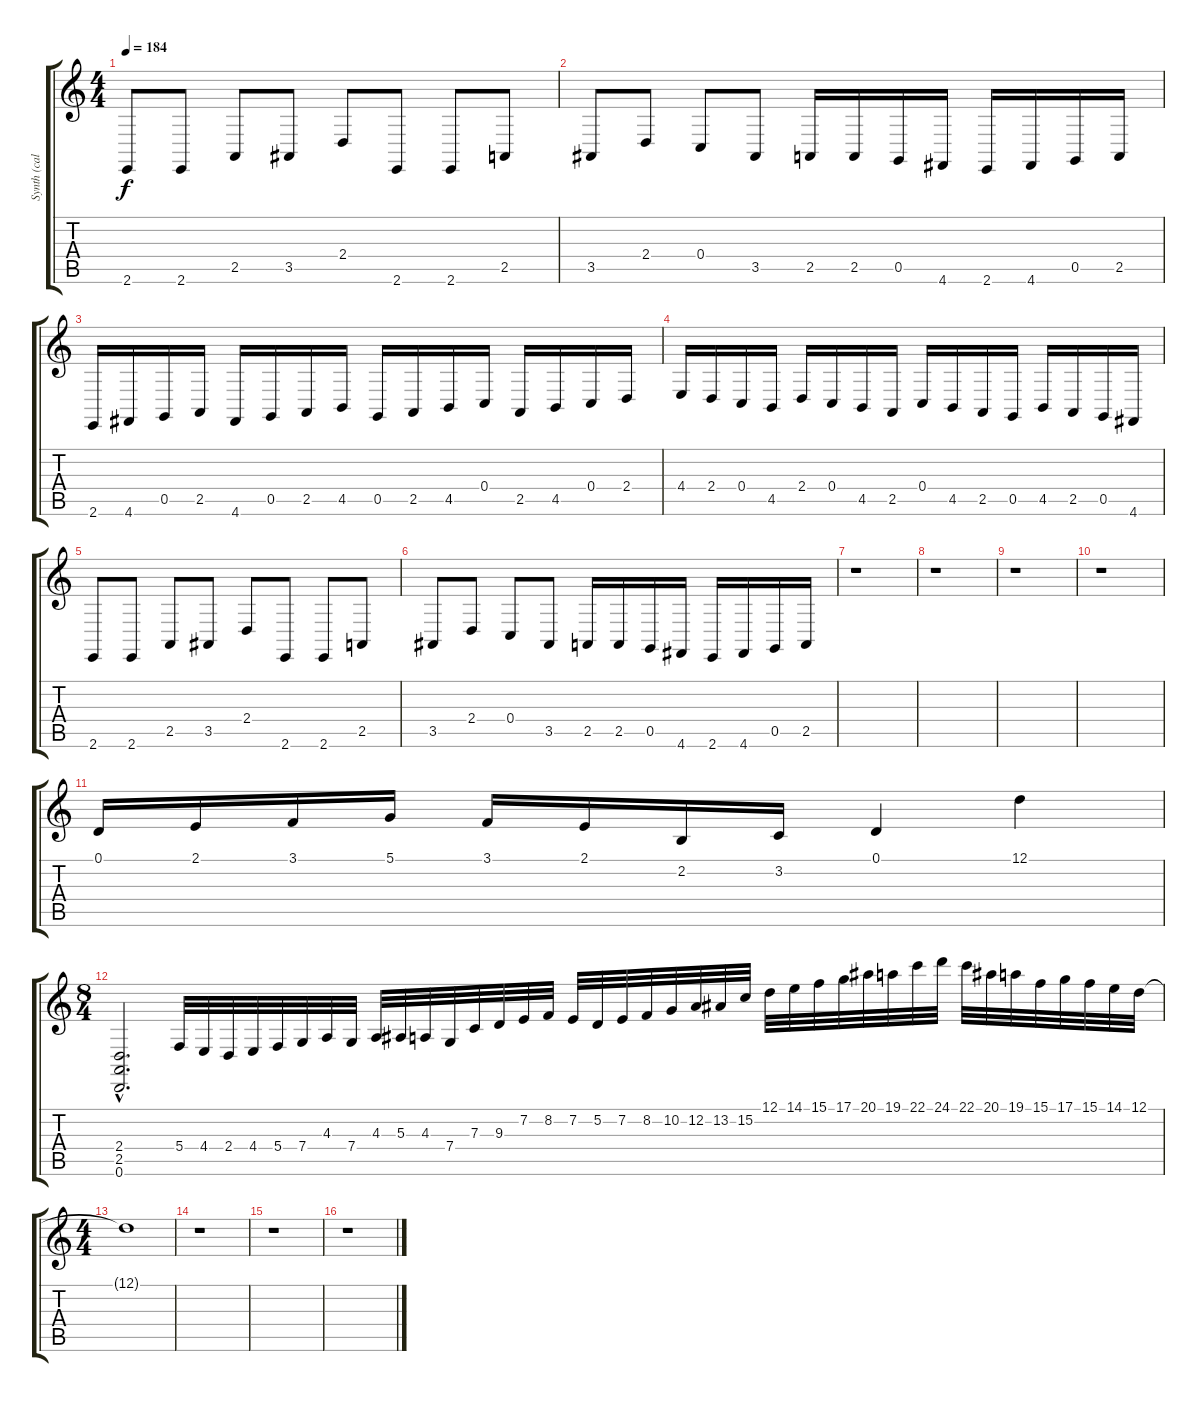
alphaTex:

\track ("Synth (calliope lead)" "Synth (cal") {instrument harpsichord}
\staff {score tabs}
\tuning (D4 A3 F3 C3 G2 D2) {hide}
\ts (4 4)
\tempo 184
\clef g2
\ks c
2.6.8{dy f} 2.6.8 2.5.8 3.5.8 2.4.8 2.6.8 2.6.8 2.5.8 |
3.5.8 2.4.8 0.4.8 3.5.8 2.5.16 2.5.16 0.5.16 4.6.16 2.6.16 4.6.16 0.5.16 2.5.16 |
2.6.16 4.6.16 0.5.16 2.5.16 4.6.16 0.5.16 2.5.16 4.5.16 0.5.16 2.5.16 4.5.16 0.4.16 2.5.16 4.5.16 0.4.16 2.4.16 |
4.4.16 2.4.16 0.4.16 4.5.16 2.4.16 0.4.16 4.5.16 2.5.16 0.4.16 4.5.16 2.5.16 0.5.16 4.5.16 2.5.16 0.5.16 4.6.16 |
2.6.8 2.6.8 2.5.8 3.5.8 2.4.8 2.6.8 2.6.8 2.5.8 |
3.5.8 2.4.8 0.4.8 3.5.8 2.5.16 2.5.16 0.5.16 4.6.16 2.6.16 4.6.16 0.5.16 2.5.16 |
r.1 |
r.1 |
r.1 |
r.1 |
0.1.16 2.1.16 3.1.16 5.1.16 3.1.16 2.1.16 2.2.16 3.2.16 0.1.4 12.1.4 |
\ts (8 4)
(2.4{hac} 2.5{hac} 0.6{hac}).2{d} 5.4.32 4.4.32 2.4.32 4.4.32 5.4.32 7.4.32 4.3.32 7.4.32 4.3.32 5.3.32 4.3.32 7.4.32 7.3.32 9.3.32 7.2.32 8.2.32 7.2.32 5.2.32 7.2.32 8.2.32 10.2.32 12.2.32 13.2.32 15.2.32 12.1.32 14.1.32 15.1.32 17.1.32 20.1.32 19.1.32 22.1.32 24.1.32 22.1.32 20.1.32 19.1.32 15.1.32 17.1.32 15.1.32 14.1.32 12.1.32 |
\ts (4 4)
12.1{t}.1 |
r.1 |
r.1 |
r.1
